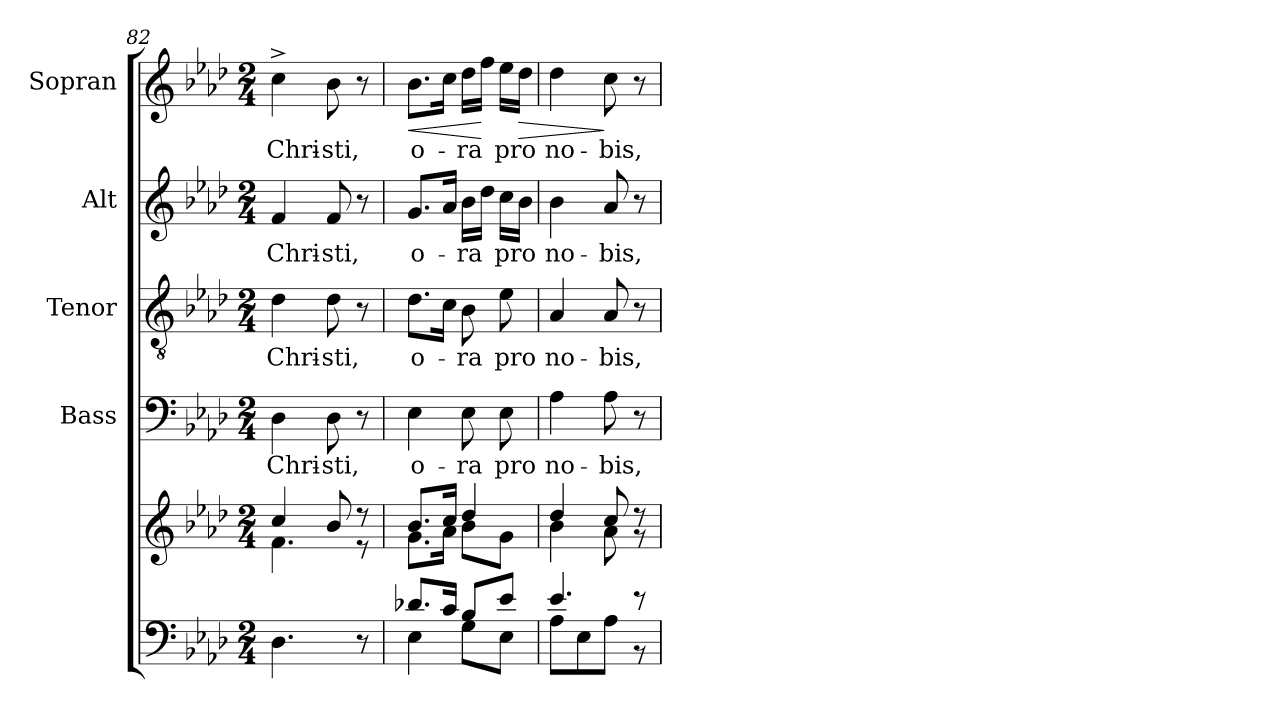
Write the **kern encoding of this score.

**kern	**kern	**kern	**text	**kern	**text	**kern	**text	**kern	**text	**dynam
*part5	*part5	*part4	*part4	*part3	*part3	*part2	*part2	*part1	*part1	*part1
*staff6	*staff5	*staff4	*staff4	*staff3	*staff3	*staff2	*staff2	*staff1	*staff1	*staff1
*	*	*I"Bass	*	*I"Tenor	*	*I"Alt	*	*I"Sopran	*	*
*	*	*I'B.	*	*I'T.	*	*I'A.	*	*I'S.	*	*
*clefF4	*clefG2	*clefF4	*	*clefGv2	*	*clefG2	*	*clefG2	*	*
*k[b-e-a-d-]	*k[b-e-a-d-]	*k[b-e-a-d-]	*	*k[b-e-a-d-]	*	*k[b-e-a-d-]	*	*k[b-e-a-d-]	*	*
*A-:	*A-:	*A-:	*	*A-:	*	*A-:	*	*A-:	*	*
*M2/4	*M2/4	*M2/4	*	*M2/4	*	*M2/4	*	*M2/4	*	*
=82	=82	=82	=82	=82	=82	=82	=82	=82	=82	=82
*	*^	*	*	*	*	*	*	*	*	*
!	!	!	!	!LO:LY:b	!	!LO:LY:b	!	!LO:LY:b	!	!LO:LY:b	!
4.D-\	4cc/	4.f\	4D-\	Chri-	4d-\	Chri-	4f/	Chri-	4cc^>\	Chri-	.
!	!	!	!	!LO:LY:b	!	!LO:LY:b	!	!LO:LY:b	!	!LO:LY:b	!
.	8b-/	.	8D-\	-sti,	8d-\	-sti,	8f/	-sti,	8b-\	-sti,	.
8r	8r	8r	8r	.	8r	.	8r	.	8r	.	.
=83	=83	=83	=83	=83	=83	=83	=83	=83	=83	=83	=83
*^	*	*	*	*	*	*	*	*	*	*	*
!	!	!	!	!	!LO:LY:b	!	!LO:LY:b	!	!LO:LY:b	!	!LO:LY:b	!LO:HP:b
8.d-X/L	4E-\	8.b-/L	8.g\L	4E-\	o-	8.d-\L	o-	8.g/L	o-	8.b-\L	o-	<
16c/Jk	.	16cc/Jk	16a-\Jk	.	.	16c\Jk	.	16a-/Jk	.	16cc\Jk	.	.
!	!	!	!	!	!LO:LY:b	!	!LO:LY:b	!	!LO:LY:b	!	!LO:LY:b	!
8B-/L	8G\L	4dd-/	8b-\L	8E-\	-ra	8B-\	-ra	16b-\LL	-ra	16dd-\LL	-ra	.
.	.	.	.	.	.	.	.	16dd-\JJ	.	16ff\JJ	.	[
!	!	!	!	!	!LO:LY:b	!	!LO:LY:b	!	!LO:LY:b	!	!LO:LY:b	!
8e-/J	8E-\J	.	8g\J	8E-\	pro	8e-\	pro	16cc\LL	pro	16ee-\LL	pro	.
!	!	!	!	!	!	!	!	!	!	!	!	!LO:HP:b
.	.	.	.	.	.	.	.	16b-\JJ	.	16dd-\JJ	.	>
=84	=84	=84	=84	=84	=84	=84	=84	=84	=84	=84	=84	=84
!	!	!	!	!	!LO:LY:b	!	!LO:LY:b	!	!LO:LY:b	!	!LO:LY:b	!
4.e-/	8A-\L	4dd-/	4b-\	4A-\	no-	4A-/	no-	4b-\	no-	4dd-\	no-	.
.	8E-\	.	.	.	.	.	.	.	.	.	.	.
!	!	!	!	!	!LO:LY:b	!	!LO:LY:b	!	!LO:LY:b	!	!LO:LY:b	!
.	8A-\J	8cc/	8a-\	8A-\	-bis,	8A-/	-bis,	8a-/	-bis,	8cc\	-bis,	]
8r	8r	8r	8r	8r	.	8r	.	8r	.	8r	.	.
*v	*v	*	*	*	*	*	*	*	*	*	*	*
*	*v	*v	*	*	*	*	*	*	*	*	*
=	=	=	=	=	=	=	=	=	=	=
*-	*-	*-	*-	*-	*-	*-	*-	*-	*-	*-
